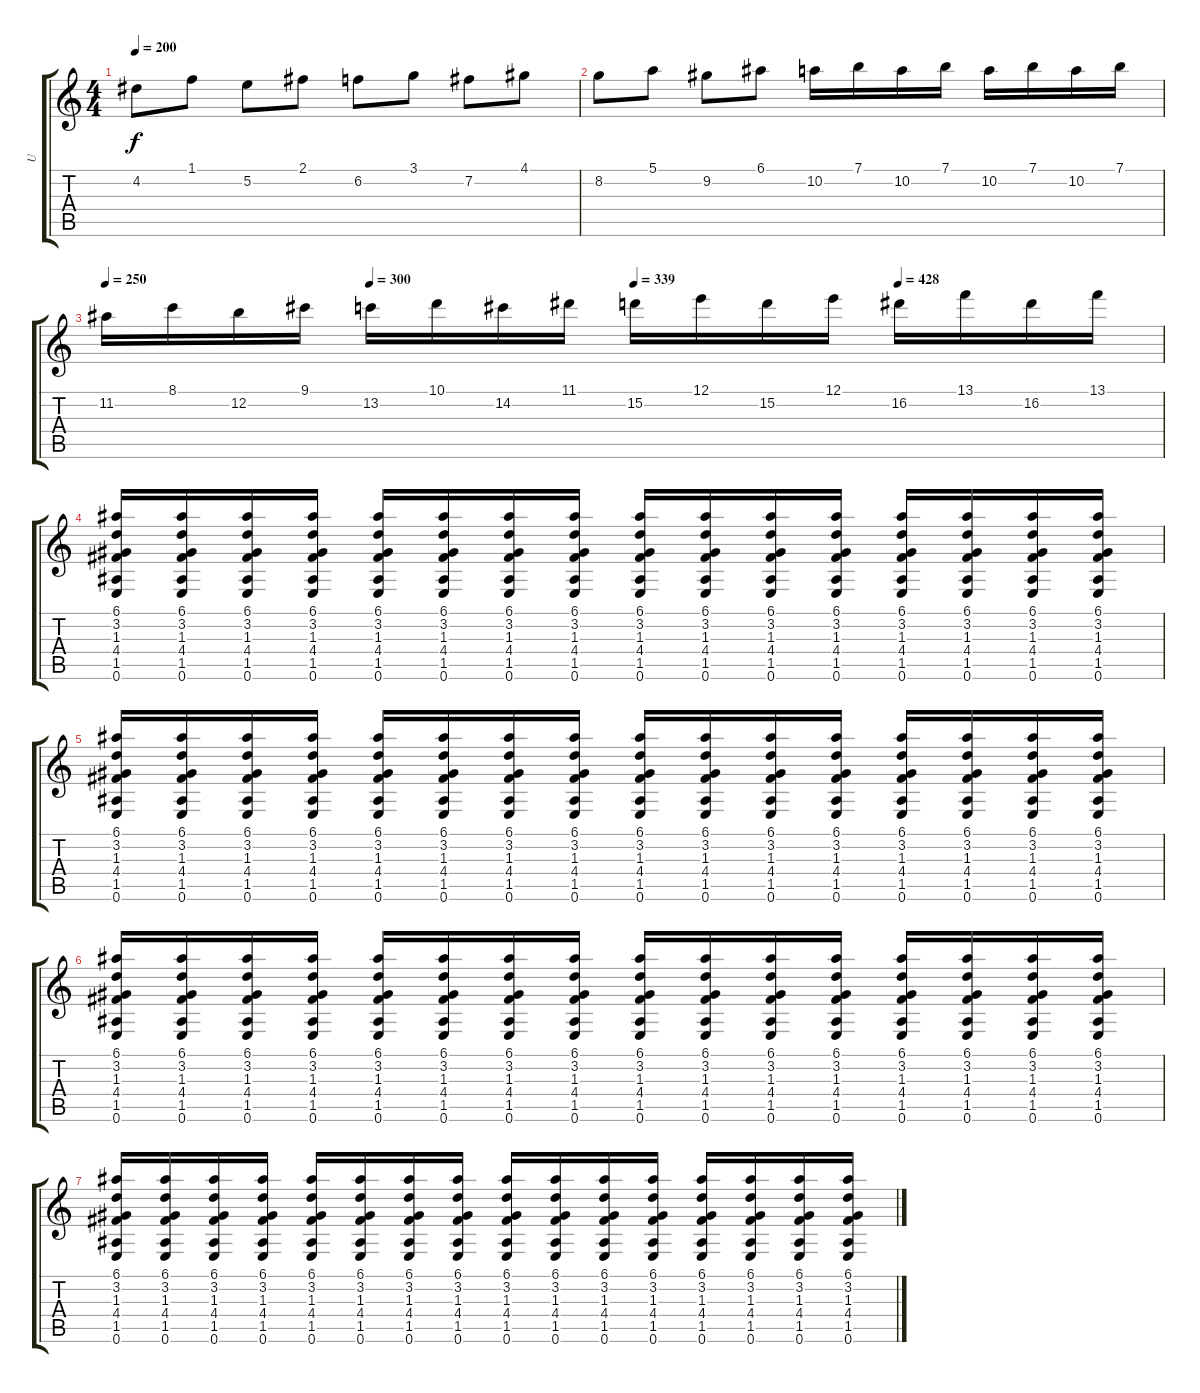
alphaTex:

\track ("U" "U") {instrument distortionguitar}
\staff {score tabs}
\tuning (E4 B3 G3 D3 A2 E2) {hide}
\ts (4 4)
\tempo 200
\clef g2
\ks c
4.2.8{dy f} 1.1.8 5.2.8 2.1.8 6.2.8 3.1.8 7.2.8 4.1.8 |
8.2.8 5.1.8 9.2.8 6.1.8 10.2.16 7.1.16 10.2.16 7.1.16 10.2.16 7.1.16 10.2.16 7.1.16 |
\tempo 250
\tempo (300 0.25)
\tempo (339 0.5)
\tempo (428 0.75)
11.2.16 8.1.16 12.2.16 9.1.16 13.2.16 10.1.16 14.2.16 11.1.16 15.2.16 12.1.16 15.2.16 12.1.16 16.2.16 13.1.16 16.2.16 13.1.16 |
(6.1 3.2 1.3 4.4 1.5 0.6).16 (6.1 3.2 1.3 4.4 1.5 0.6).16 (6.1 3.2 1.3 4.4 1.5 0.6).16 (6.1 3.2 1.3 4.4 1.5 0.6).16 (6.1 3.2 1.3 4.4 1.5 0.6).16 (6.1 3.2 1.3 4.4 1.5 0.6).16 (6.1 3.2 1.3 4.4 1.5 0.6).16 (6.1 3.2 1.3 4.4 1.5 0.6).16 (6.1 3.2 1.3 4.4 1.5 0.6).16 (6.1 3.2 1.3 4.4 1.5 0.6).16 (6.1 3.2 1.3 4.4 1.5 0.6).16 (6.1 3.2 1.3 4.4 1.5 0.6).16 (6.1 3.2 1.3 4.4 1.5 0.6).16 (6.1 3.2 1.3 4.4 1.5 0.6).16 (6.1 3.2 1.3 4.4 1.5 0.6).16 (6.1 3.2 1.3 4.4 1.5 0.6).16 |
(6.1 3.2 1.3 4.4 1.5 0.6).16 (6.1 3.2 1.3 4.4 1.5 0.6).16 (6.1 3.2 1.3 4.4 1.5 0.6).16 (6.1 3.2 1.3 4.4 1.5 0.6).16 (6.1 3.2 1.3 4.4 1.5 0.6).16 (6.1 3.2 1.3 4.4 1.5 0.6).16 (6.1 3.2 1.3 4.4 1.5 0.6).16 (6.1 3.2 1.3 4.4 1.5 0.6).16 (6.1 3.2 1.3 4.4 1.5 0.6).16 (6.1 3.2 1.3 4.4 1.5 0.6).16 (6.1 3.2 1.3 4.4 1.5 0.6).16 (6.1 3.2 1.3 4.4 1.5 0.6).16 (6.1 3.2 1.3 4.4 1.5 0.6).16 (6.1 3.2 1.3 4.4 1.5 0.6).16 (6.1 3.2 1.3 4.4 1.5 0.6).16 (6.1 3.2 1.3 4.4 1.5 0.6).16 |
(6.1 3.2 1.3 4.4 1.5 0.6).16 (6.1 3.2 1.3 4.4 1.5 0.6).16 (6.1 3.2 1.3 4.4 1.5 0.6).16 (6.1 3.2 1.3 4.4 1.5 0.6).16 (6.1 3.2 1.3 4.4 1.5 0.6).16 (6.1 3.2 1.3 4.4 1.5 0.6).16 (6.1 3.2 1.3 4.4 1.5 0.6).16 (6.1 3.2 1.3 4.4 1.5 0.6).16 (6.1 3.2 1.3 4.4 1.5 0.6).16 (6.1 3.2 1.3 4.4 1.5 0.6).16 (6.1 3.2 1.3 4.4 1.5 0.6).16 (6.1 3.2 1.3 4.4 1.5 0.6).16 (6.1 3.2 1.3 4.4 1.5 0.6).16 (6.1 3.2 1.3 4.4 1.5 0.6).16 (6.1 3.2 1.3 4.4 1.5 0.6).16 (6.1 3.2 1.3 4.4 1.5 0.6).16 |
(6.1 3.2 1.3 4.4 1.5 0.6).16 (6.1 3.2 1.3 4.4 1.5 0.6).16 (6.1 3.2 1.3 4.4 1.5 0.6).16 (6.1 3.2 1.3 4.4 1.5 0.6).16 (6.1 3.2 1.3 4.4 1.5 0.6).16 (6.1 3.2 1.3 4.4 1.5 0.6).16 (6.1 3.2 1.3 4.4 1.5 0.6).16 (6.1 3.2 1.3 4.4 1.5 0.6).16 (6.1 3.2 1.3 4.4 1.5 0.6).16 (6.1 3.2 1.3 4.4 1.5 0.6).16 (6.1 3.2 1.3 4.4 1.5 0.6).16 (6.1 3.2 1.3 4.4 1.5 0.6).16 (6.1 3.2 1.3 4.4 1.5 0.6).16 (6.1 3.2 1.3 4.4 1.5 0.6).16 (6.1 3.2 1.3 4.4 1.5 0.6).16 (6.1 3.2 1.3 4.4 1.5 0.6).16
